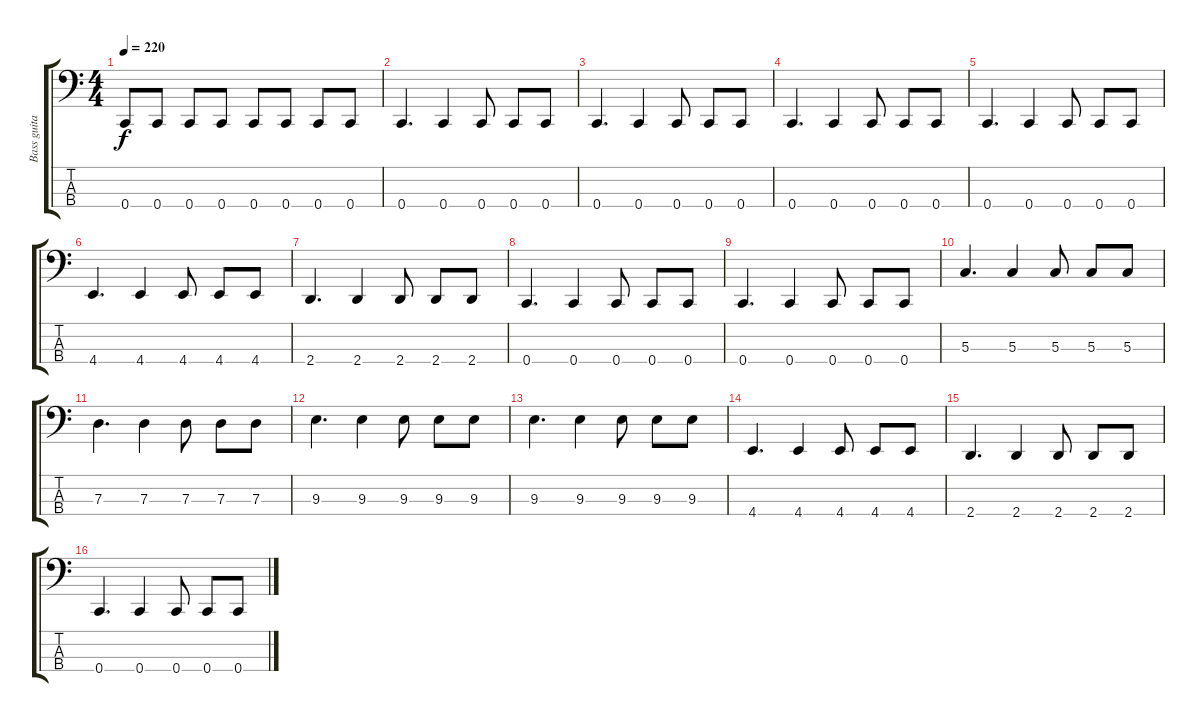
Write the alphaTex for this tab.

\track ("Bass guitar" "Bass guita") {instrument electricbassfinger}
\staff {score tabs}
\tuning (F2 C2 G1 C1) {hide}
\ts (4 4)
\tempo 220
\clef f4
\ks c
0.4.8{dy f} 0.4.8 0.4.8 0.4.8 0.4.8 0.4.8 0.4.8 0.4.8 |
0.4.4{d} 0.4.4 0.4.8 0.4.8 0.4.8 |
0.4.4{d} 0.4.4 0.4.8 0.4.8 0.4.8 |
0.4.4{d} 0.4.4 0.4.8 0.4.8 0.4.8 |
0.4.4{d} 0.4.4 0.4.8 0.4.8 0.4.8 |
4.4.4{d} 4.4.4 4.4.8 4.4.8 4.4.8 |
2.4.4{d} 2.4.4 2.4.8 2.4.8 2.4.8 |
0.4.4{d} 0.4.4 0.4.8 0.4.8 0.4.8 |
0.4.4{d} 0.4.4 0.4.8 0.4.8 0.4.8 |
5.3.4{d} 5.3.4 5.3.8 5.3.8 5.3.8 |
7.3.4{d} 7.3.4 7.3.8 7.3.8 7.3.8 |
9.3.4{d} 9.3.4 9.3.8 9.3.8 9.3.8 |
9.3.4{d} 9.3.4 9.3.8 9.3.8 9.3.8 |
4.4.4{d} 4.4.4 4.4.8 4.4.8 4.4.8 |
2.4.4{d} 2.4.4 2.4.8 2.4.8 2.4.8 |
0.4.4{d} 0.4.4 0.4.8 0.4.8 0.4.8
